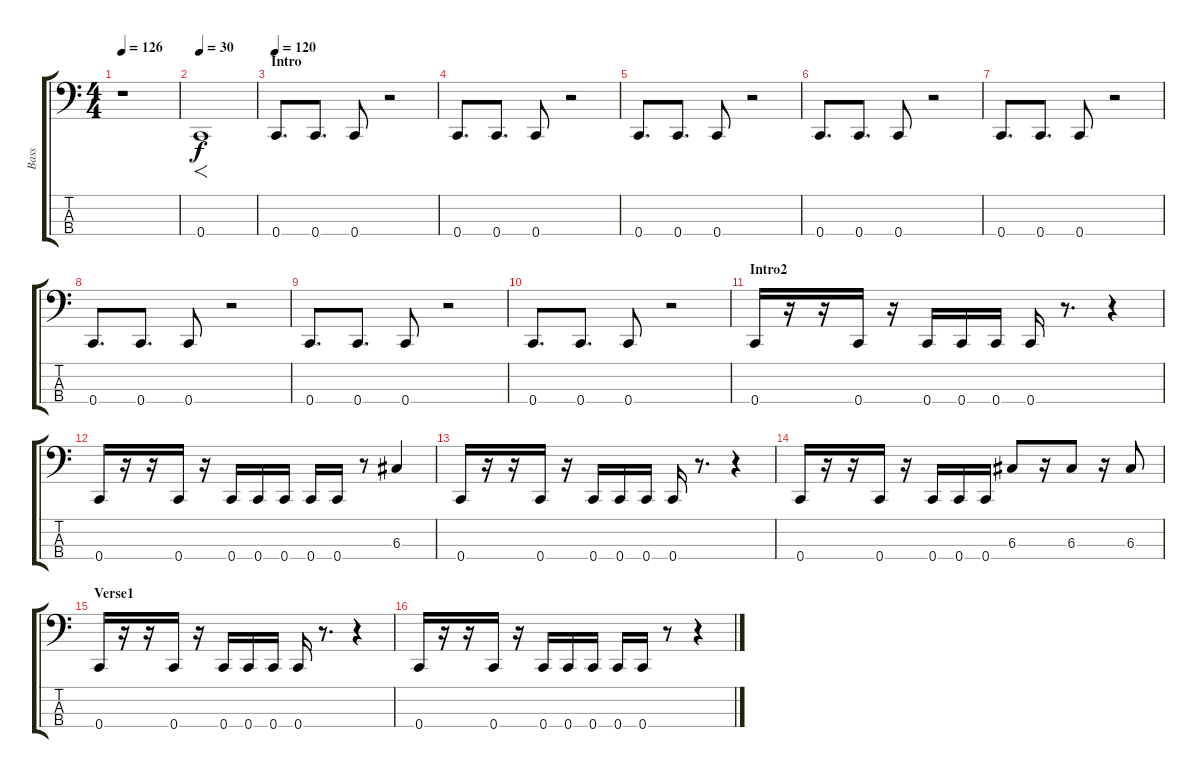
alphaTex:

\track ("Bass" "Bass") {instrument electricbasspick}
\staff {score tabs}
\tuning (F2 C2 G1 C1) {hide}
\ts (4 4)
\tempo 126
\clef f4
\ks c
r.1{dy f instrument electricbasspick} |
\tempo 30
0.4.1{f} |
\section ("" "Intro")
\tempo 120
0.4.8{d} 0.4.8{d} 0.4.8 r.2 |
0.4.8{d} 0.4.8{d} 0.4.8 r.2 |
0.4.8{d} 0.4.8{d} 0.4.8 r.2 |
0.4.8{d} 0.4.8{d} 0.4.8 r.2 |
0.4.8{d} 0.4.8{d} 0.4.8 r.2 |
0.4.8{d} 0.4.8{d} 0.4.8 r.2 |
0.4.8{d} 0.4.8{d} 0.4.8 r.2 |
0.4.8{d} 0.4.8{d} 0.4.8 r.2 |
\section ("" "Intro2")
0.4.16 r.16 r.16 0.4.16 r.16 0.4.16 0.4.16 0.4.16 0.4.16 r.8{d} r.4 |
0.4.16 r.16 r.16 0.4.16 r.16 0.4.16 0.4.16 0.4.16 0.4.16 0.4.16 r.8 6.3.4 |
0.4.16 r.16 r.16 0.4.16 r.16 0.4.16 0.4.16 0.4.16 0.4.16 r.8{d} r.4 |
0.4.16 r.16 r.16 0.4.16 r.16 0.4.16 0.4.16 0.4.16 6.3.8 r.16 6.3.8 r.16 6.3.8 |
\section ("" "Verse1")
0.4.16 r.16 r.16 0.4.16 r.16 0.4.16 0.4.16 0.4.16 0.4.16 r.8{d} r.4 |
0.4.16 r.16 r.16 0.4.16 r.16 0.4.16 0.4.16 0.4.16 0.4.16 0.4.16 r.8 r.4
